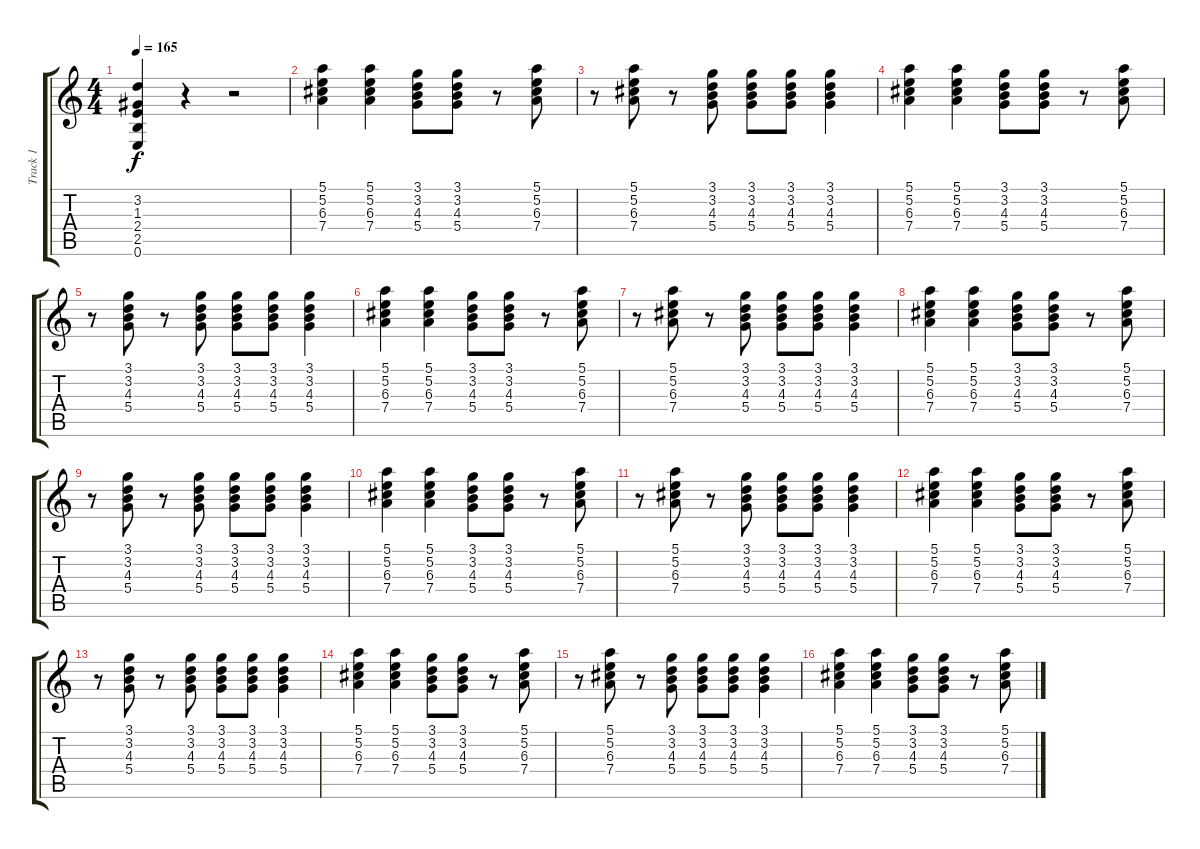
\track ("Track 1" "Track 1") {instrument acousticguitarsteel}
\staff {score tabs}
\tuning (E4 B3 G3 D3 A2 E2) {hide}
\ts (4 4)
\tempo 165
\clef g2
\ks c
(3.2 1.3 2.4 2.5 0.6).4{dy f} r.4 r.2 |
(5.1 5.2 6.3 7.4).4 (5.1 5.2 6.3 7.4).4 (3.1 3.2 4.3 5.4).8 (3.1 3.2 4.3 5.4).8 r.8 (5.1 5.2 6.3 7.4).8 |
r.8 (5.1 5.2 6.3 7.4).8 r.8 (3.1 3.2 4.3 5.4).8 (3.1 3.2 4.3 5.4).8 (3.1 3.2 4.3 5.4).8 (3.1 3.2 4.3 5.4).4 |
(5.1 5.2 6.3 7.4).4 (5.1 5.2 6.3 7.4).4 (3.1 3.2 4.3 5.4).8 (3.1 3.2 4.3 5.4).8 r.8 (5.1 5.2 6.3 7.4).8 |
r.8 (3.1 3.2 4.3 5.4).8 r.8 (3.1 3.2 4.3 5.4).8 (3.1 3.2 4.3 5.4).8 (3.1 3.2 4.3 5.4).8 (3.1 3.2 4.3 5.4).4 |
(5.1 5.2 6.3 7.4).4 (5.1 5.2 6.3 7.4).4 (3.1 3.2 4.3 5.4).8 (3.1 3.2 4.3 5.4).8 r.8 (5.1 5.2 6.3 7.4).8 |
r.8 (5.1 5.2 6.3 7.4).8 r.8 (3.1 3.2 4.3 5.4).8 (3.1 3.2 4.3 5.4).8 (3.1 3.2 4.3 5.4).8 (3.1 3.2 4.3 5.4).4 |
(5.1 5.2 6.3 7.4).4 (5.1 5.2 6.3 7.4).4 (3.1 3.2 4.3 5.4).8 (3.1 3.2 4.3 5.4).8 r.8 (5.1 5.2 6.3 7.4).8 |
r.8 (3.1 3.2 4.3 5.4).8 r.8 (3.1 3.2 4.3 5.4).8 (3.1 3.2 4.3 5.4).8 (3.1 3.2 4.3 5.4).8 (3.1 3.2 4.3 5.4).4 |
(5.1 5.2 6.3 7.4).4 (5.1 5.2 6.3 7.4).4 (3.1 3.2 4.3 5.4).8 (3.1 3.2 4.3 5.4).8 r.8 (5.1 5.2 6.3 7.4).8 |
r.8 (5.1 5.2 6.3 7.4).8 r.8 (3.1 3.2 4.3 5.4).8 (3.1 3.2 4.3 5.4).8 (3.1 3.2 4.3 5.4).8 (3.1 3.2 4.3 5.4).4 |
(5.1 5.2 6.3 7.4).4 (5.1 5.2 6.3 7.4).4 (3.1 3.2 4.3 5.4).8 (3.1 3.2 4.3 5.4).8 r.8 (5.1 5.2 6.3 7.4).8 |
r.8 (3.1 3.2 4.3 5.4).8 r.8 (3.1 3.2 4.3 5.4).8 (3.1 3.2 4.3 5.4).8 (3.1 3.2 4.3 5.4).8 (3.1 3.2 4.3 5.4).4 |
(5.1 5.2 6.3 7.4).4 (5.1 5.2 6.3 7.4).4 (3.1 3.2 4.3 5.4).8 (3.1 3.2 4.3 5.4).8 r.8 (5.1 5.2 6.3 7.4).8 |
r.8 (5.1 5.2 6.3 7.4).8 r.8 (3.1 3.2 4.3 5.4).8 (3.1 3.2 4.3 5.4).8 (3.1 3.2 4.3 5.4).8 (3.1 3.2 4.3 5.4).4 |
(5.1 5.2 6.3 7.4).4 (5.1 5.2 6.3 7.4).4 (3.1 3.2 4.3 5.4).8 (3.1 3.2 4.3 5.4).8 r.8 (5.1 5.2 6.3 7.4).8
